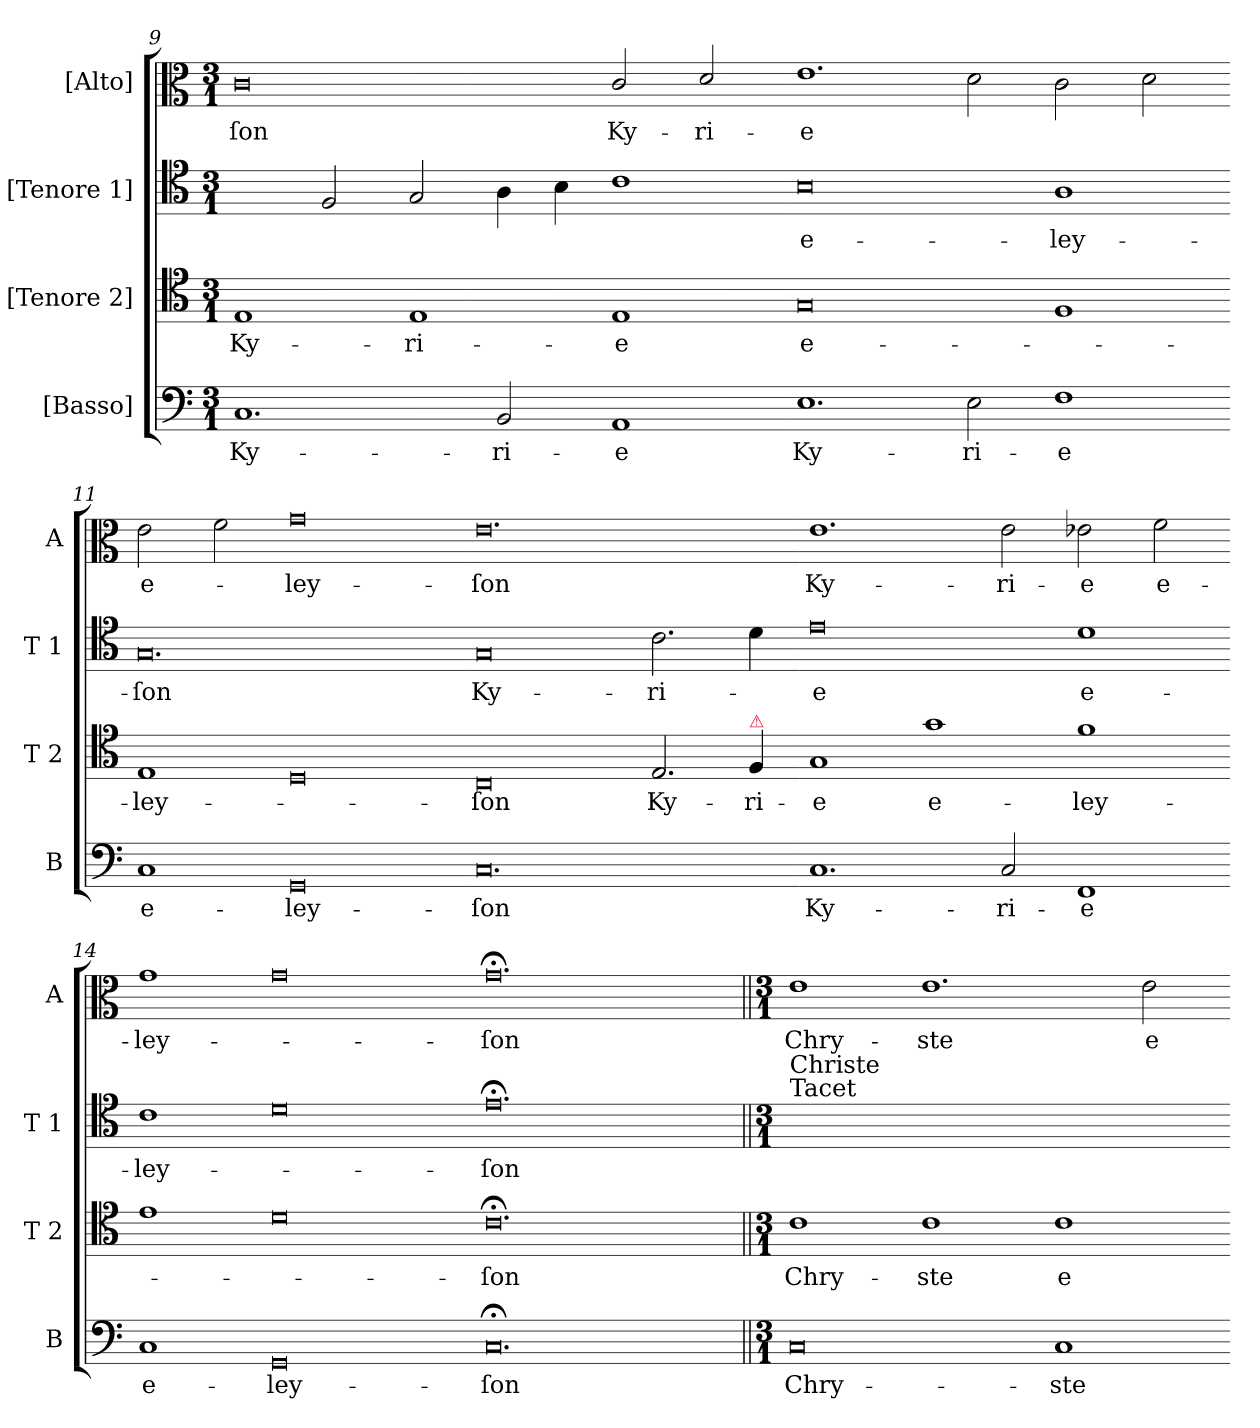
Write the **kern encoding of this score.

**kern	**text	**kern	**text	**kern	**text	**kern	**text
*part4	*part4	*part3	*part3	*part2	*part2	*part1	*part1
*staff4	*staff4	*staff3	*staff3	*staff2	*staff2	*staff1	*staff1
*I"[Basso]	*	*I"[Tenore 2]	*	*I"[Tenore 1]	*	*I"[Alto]	*
*I'B	*	*I'T 2	*	*I'T 1	*	*I'A	*
*clefF4	*	*clefC4	*	*clefC4	*	*clefC3	*
*k[]	*	*k[]	*	*k[]	*	*k[]	*
*M3/1	*	*M3/1	*	*M3/1	*	*M3/1	*
=9	=9	=9	=9	=9	=9	=9	=9
1.C	Ky-	1E	Ky-	2ryy	.	0c	-ſon
.	.	.	.	2F/	.	.	.
.	.	1E	-ri-	2G/	.	.	.
2BB/	-ri-	.	.	4A\	.	.	.
.	.	.	.	4B\	.	.	.
1AA	-e	1E	-e	1c	.	2c/	Ky-
.	.	.	.	.	.	2d/	-ri-
=10-	=10-	=10-	=10-	=10-	=10-	=10-	=10-
!	!LO:LY:i	!	!	!	!	!	!
1.E	Ky-	0G	e-	0B	e-	1.e	-e
!	!LO:LY:i	!	!	!	!	!	!
2E\	-ri-	.	.	.	.	2d\	.
!	!LO:LY:i	!	!	!	!	!	!
1F	-e	1F	.	1A	-ley-	2c\	.
.	.	.	.	.	.	2d\	.
=11-	=11-	=11-	=11-	=11-	=11-	=11-	=11-
1C	e-	1E	-ley-	0.G	-ſon	2e\	e-
.	.	.	.	.	.	2f\	.
0GG	-ley-	0D	.	.	.	0g	-ley-
=12-	=12-	=12-	=12-	=12-	=12-	=12-	=12-
!	!	!	!	!	!LO:LY:i	!	!
0.C	-ſon	0C	-ſon	0G	Ky-	0.e	-ſon
!	!	!	!LO:LY:i	!	!LO:LY:i	!	!
.	.	2.E/	Ky-	2.c\	-ri-	.	.
!	!	!LO:TX:a:color=crimson:t=⚠	!	!	!	!	!
!	!	!	!LO:LY:i	!	!	!	!
.	.	4F/	-ri-	4d\	.	.	.
=13-	=13-	=13-	=13-	=13-	=13-	=13-	=13-
!	!	!	!LO:LY:i	!	!LO:LY:i	!	!LO:LY:i
1.C	Ky-	1G	-e	0e	-e	1.e	Ky-
.	.	1g	e-	.	.	.	.
!	!	!	!	!	!	!	!LO:LY:i
2C/	-ri-	.	.	.	.	2e\	-ri-
!	!	!	!	!	!LO:LY:i	!	!LO:LY:i
1FF	-e	1f	-ley-	1d	e-	2e-X\	-e
!	!	!	!	!	!	!	!LO:LY:i
.	.	.	.	.	.	2f\	e-
=14-	=14-	=14-	=14-	=14-	=14-	=14-	=14-
!	!	!	!	!	!LO:LY:i	!	!LO:LY:i
1C	e-	1e	.	1c	-ley-	1g	-ley-
0GG	-ley-	0d	.	0d	.	0g	.
=15-	=15-	=15-	=15-	=15-	=15-	=15-	=15-
!	!	!	!	!	!LO:LY:i	!	!LO:LY:i
0.C;	-ſon	0.c;	-ſon	0.e;	-ſon	0.g;	-ſon
=16||	=16||	=16||	=16||	=16||	=16||	=16||	=16||
*M3/1	*	*M3/1	*	*M3/1	*	*M3/1	*
!	!	!	!	!LO:TX:a:t=Christe \nTacet	!	!	!
0C	Chry-	1c	Chry-	0.ryy	.	1e	Chry-
.	.	1c	-ste	.	.	1.e	-ste
1C	-ste	1c	e-	.	.	.	.
.	.	.	.	.	.	2e\	e-
=-	=-	=-	=-	=-	=-	=-	=-
*-	*-	*-	*-	*-	*-	*-	*-
